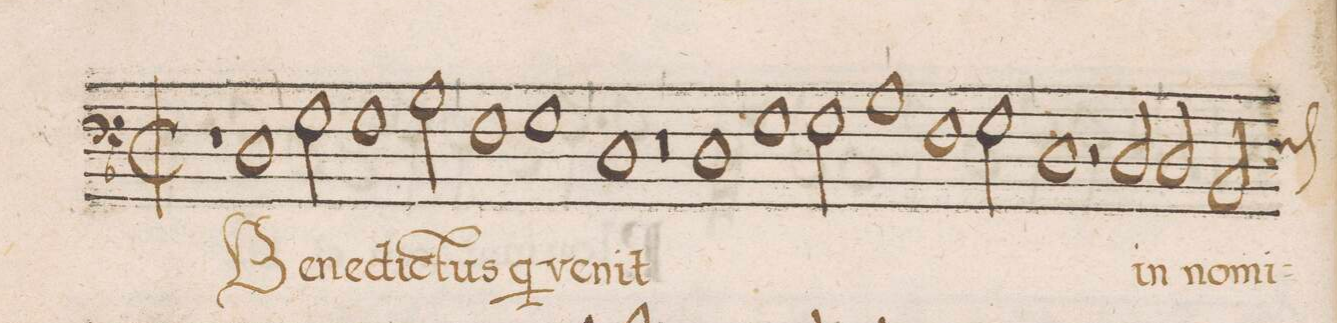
**kern	**text
*I"BASSVS	*
*clefF4	*
*k[b-]	*
*met(C|)	*
*M2/1	*
1r	.
1D	Be-
=61-	=61-
2G\	-ne-
1G	-dic-
2B-\	-tus
=62-	=62-
1F	q(ui)
1G	ve-
=63-	=63-
1D	-nit
0r	.
=64-	=64-
1D	.
=65-	=65-
1G	.
2G\	.
1B-\	.
=66-	=66-
1F	.
2G\	.
=67-	=67-
1D	.
2r	.
2D/	in
=68-	=68-
2D/	no-
2BB-/	-mi-
*custos:F	*
*-	*-
